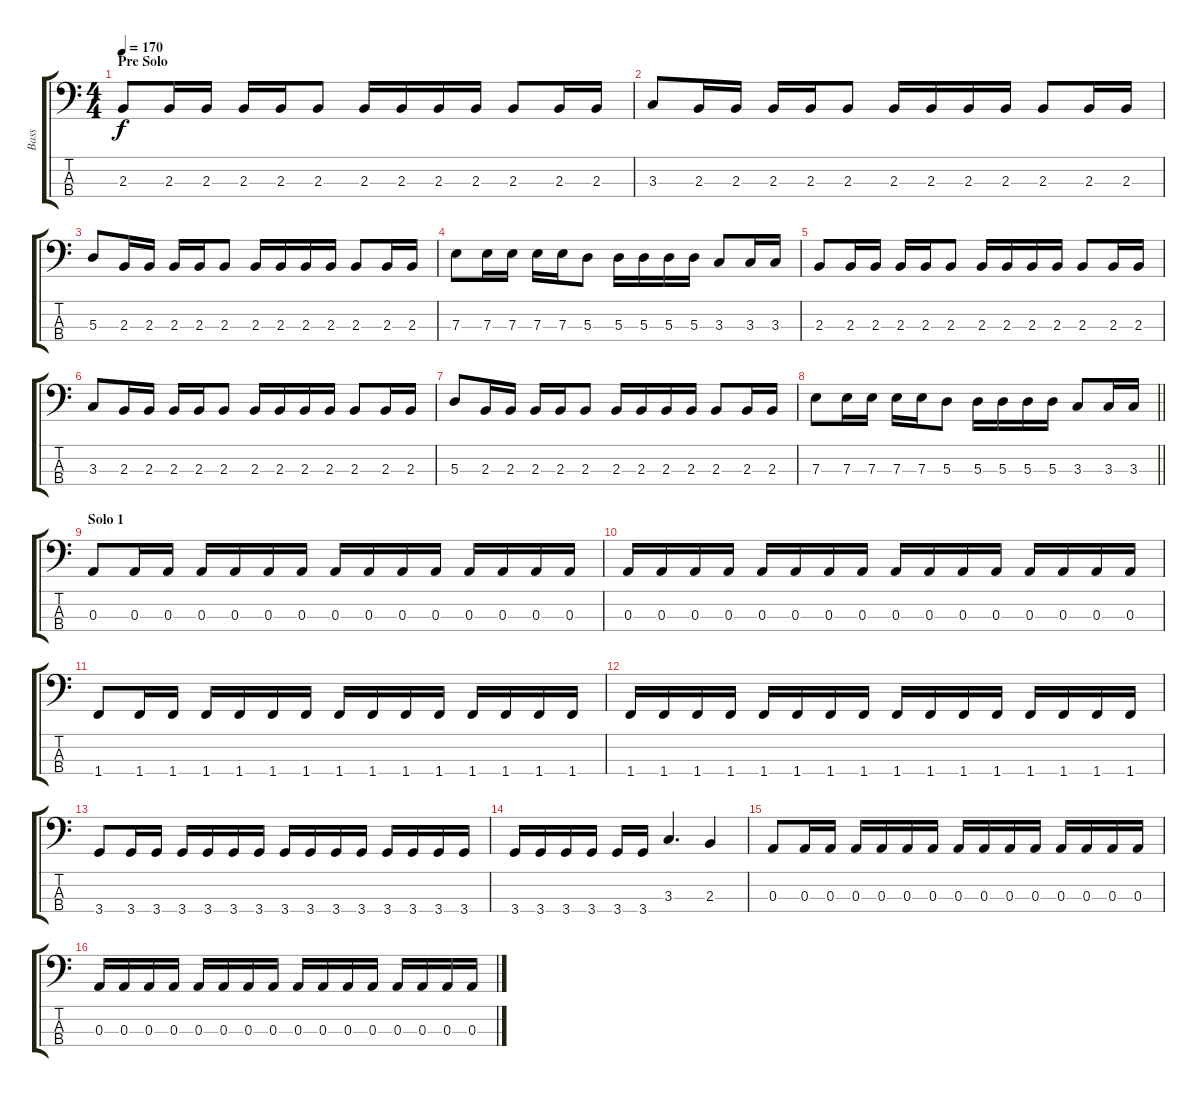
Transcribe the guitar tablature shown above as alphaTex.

\track ("Bass" "Bass") {instrument electricbassfinger}
\staff {score tabs}
\tuning (G2 D2 A1 E1) {hide}
\ts (4 4)
\section ("" "Pre Solo")
\tempo 170
\clef f4
\ks c
2.3.8{dy f} 2.3.16 2.3.16 2.3.16 2.3.16 2.3.8 2.3.16 2.3.16 2.3.16 2.3.16 2.3.8 2.3.16 2.3.16 |
3.3.8 2.3.16 2.3.16 2.3.16 2.3.16 2.3.8 2.3.16 2.3.16 2.3.16 2.3.16 2.3.8 2.3.16 2.3.16 |
5.3.8 2.3.16 2.3.16 2.3.16 2.3.16 2.3.8 2.3.16 2.3.16 2.3.16 2.3.16 2.3.8 2.3.16 2.3.16 |
7.3.8 7.3.16 7.3.16 7.3.16 7.3.16 5.3.8 5.3.16 5.3.16 5.3.16 5.3.16 3.3.8 3.3.16 3.3.16 |
2.3.8 2.3.16 2.3.16 2.3.16 2.3.16 2.3.8 2.3.16 2.3.16 2.3.16 2.3.16 2.3.8 2.3.16 2.3.16 |
3.3.8 2.3.16 2.3.16 2.3.16 2.3.16 2.3.8 2.3.16 2.3.16 2.3.16 2.3.16 2.3.8 2.3.16 2.3.16 |
5.3.8 2.3.16 2.3.16 2.3.16 2.3.16 2.3.8 2.3.16 2.3.16 2.3.16 2.3.16 2.3.8 2.3.16 2.3.16 |
\barLineRight lightlight
7.3.8 7.3.16 7.3.16 7.3.16 7.3.16 5.3.8 5.3.16 5.3.16 5.3.16 5.3.16 3.3.8 3.3.16 3.3.16 |
\section ("" "Solo 1")
0.3.8 0.3.16 0.3.16 0.3.16 0.3.16 0.3.16 0.3.16 0.3.16 0.3.16 0.3.16 0.3.16 0.3.16 0.3.16 0.3.16 0.3.16 |
0.3.16 0.3.16 0.3.16 0.3.16 0.3.16 0.3.16 0.3.16 0.3.16 0.3.16 0.3.16 0.3.16 0.3.16 0.3.16 0.3.16 0.3.16 0.3.16 |
1.4.8 1.4.16 1.4.16 1.4.16 1.4.16 1.4.16 1.4.16 1.4.16 1.4.16 1.4.16 1.4.16 1.4.16 1.4.16 1.4.16 1.4.16 |
1.4.16 1.4.16 1.4.16 1.4.16 1.4.16 1.4.16 1.4.16 1.4.16 1.4.16 1.4.16 1.4.16 1.4.16 1.4.16 1.4.16 1.4.16 1.4.16 |
3.4.8 3.4.16 3.4.16 3.4.16 3.4.16 3.4.16 3.4.16 3.4.16 3.4.16 3.4.16 3.4.16 3.4.16 3.4.16 3.4.16 3.4.16 |
3.4.16 3.4.16 3.4.16 3.4.16 3.4.16 3.4.16 3.3.4{d} 2.3.4 |
0.3.8 0.3.16 0.3.16 0.3.16 0.3.16 0.3.16 0.3.16 0.3.16 0.3.16 0.3.16 0.3.16 0.3.16 0.3.16 0.3.16 0.3.16 |
0.3.16 0.3.16 0.3.16 0.3.16 0.3.16 0.3.16 0.3.16 0.3.16 0.3.16 0.3.16 0.3.16 0.3.16 0.3.16 0.3.16 0.3.16 0.3.16
